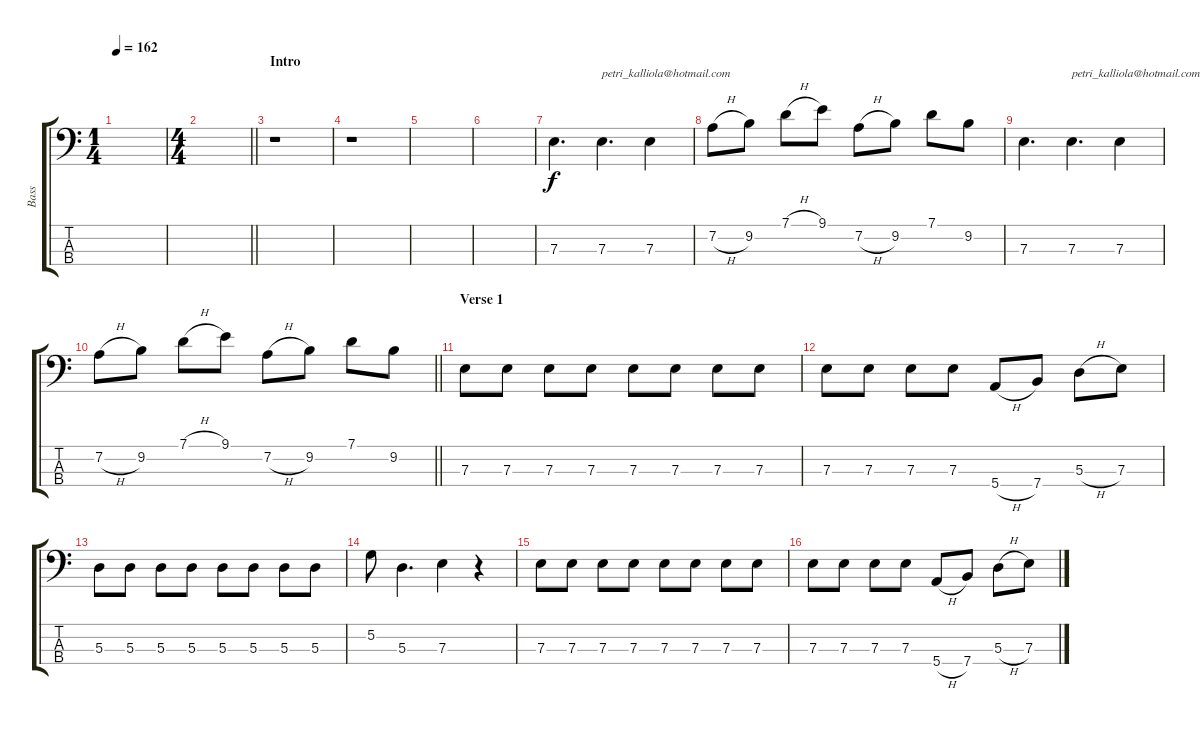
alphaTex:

\track ("Bass" "Bass") {instrument electricbassfinger}
\staff {score tabs}
\tuning (G2 D2 A1 E1) {hide}
\ts (1 4)
\tempo 162
\clef f4
\ks c
|
\ts (4 4)
\barLineRight lightlight
|
\section ("" "Intro")
r.1 |
r.1 |
|
|
7.3.4{d} 7.3.4{d txt "petri_kalliola@hotmail.com"} 7.3.4 |
7.2{h}.8 9.2.8 7.1{h}.8 9.1.8 7.2{h}.8 9.2.8 7.1.8 9.2.8 |
7.3.4{d} 7.3.4{d txt "petri_kalliola@hotmail.com"} 7.3.4 |
\barLineRight lightlight
7.2{h}.8 9.2.8 7.1{h}.8 9.1.8 7.2{h}.8 9.2.8 7.1.8 9.2.8 |
\section ("" "Verse 1")
7.3.8 7.3.8 7.3.8 7.3.8 7.3.8 7.3.8 7.3.8 7.3.8 |
7.3.8 7.3.8 7.3.8 7.3.8 5.4{h}.8 7.4.8 5.3{h}.8 7.3.8 |
5.3.8 5.3.8 5.3.8 5.3.8 5.3.8 5.3.8 5.3.8 5.3.8 |
5.2.8 5.3.4{d} 7.3.4 r.4 |
7.3.8 7.3.8 7.3.8 7.3.8 7.3.8 7.3.8 7.3.8 7.3.8 |
7.3.8 7.3.8 7.3.8 7.3.8 5.4{h}.8 7.4.8 5.3{h}.8 7.3.8
